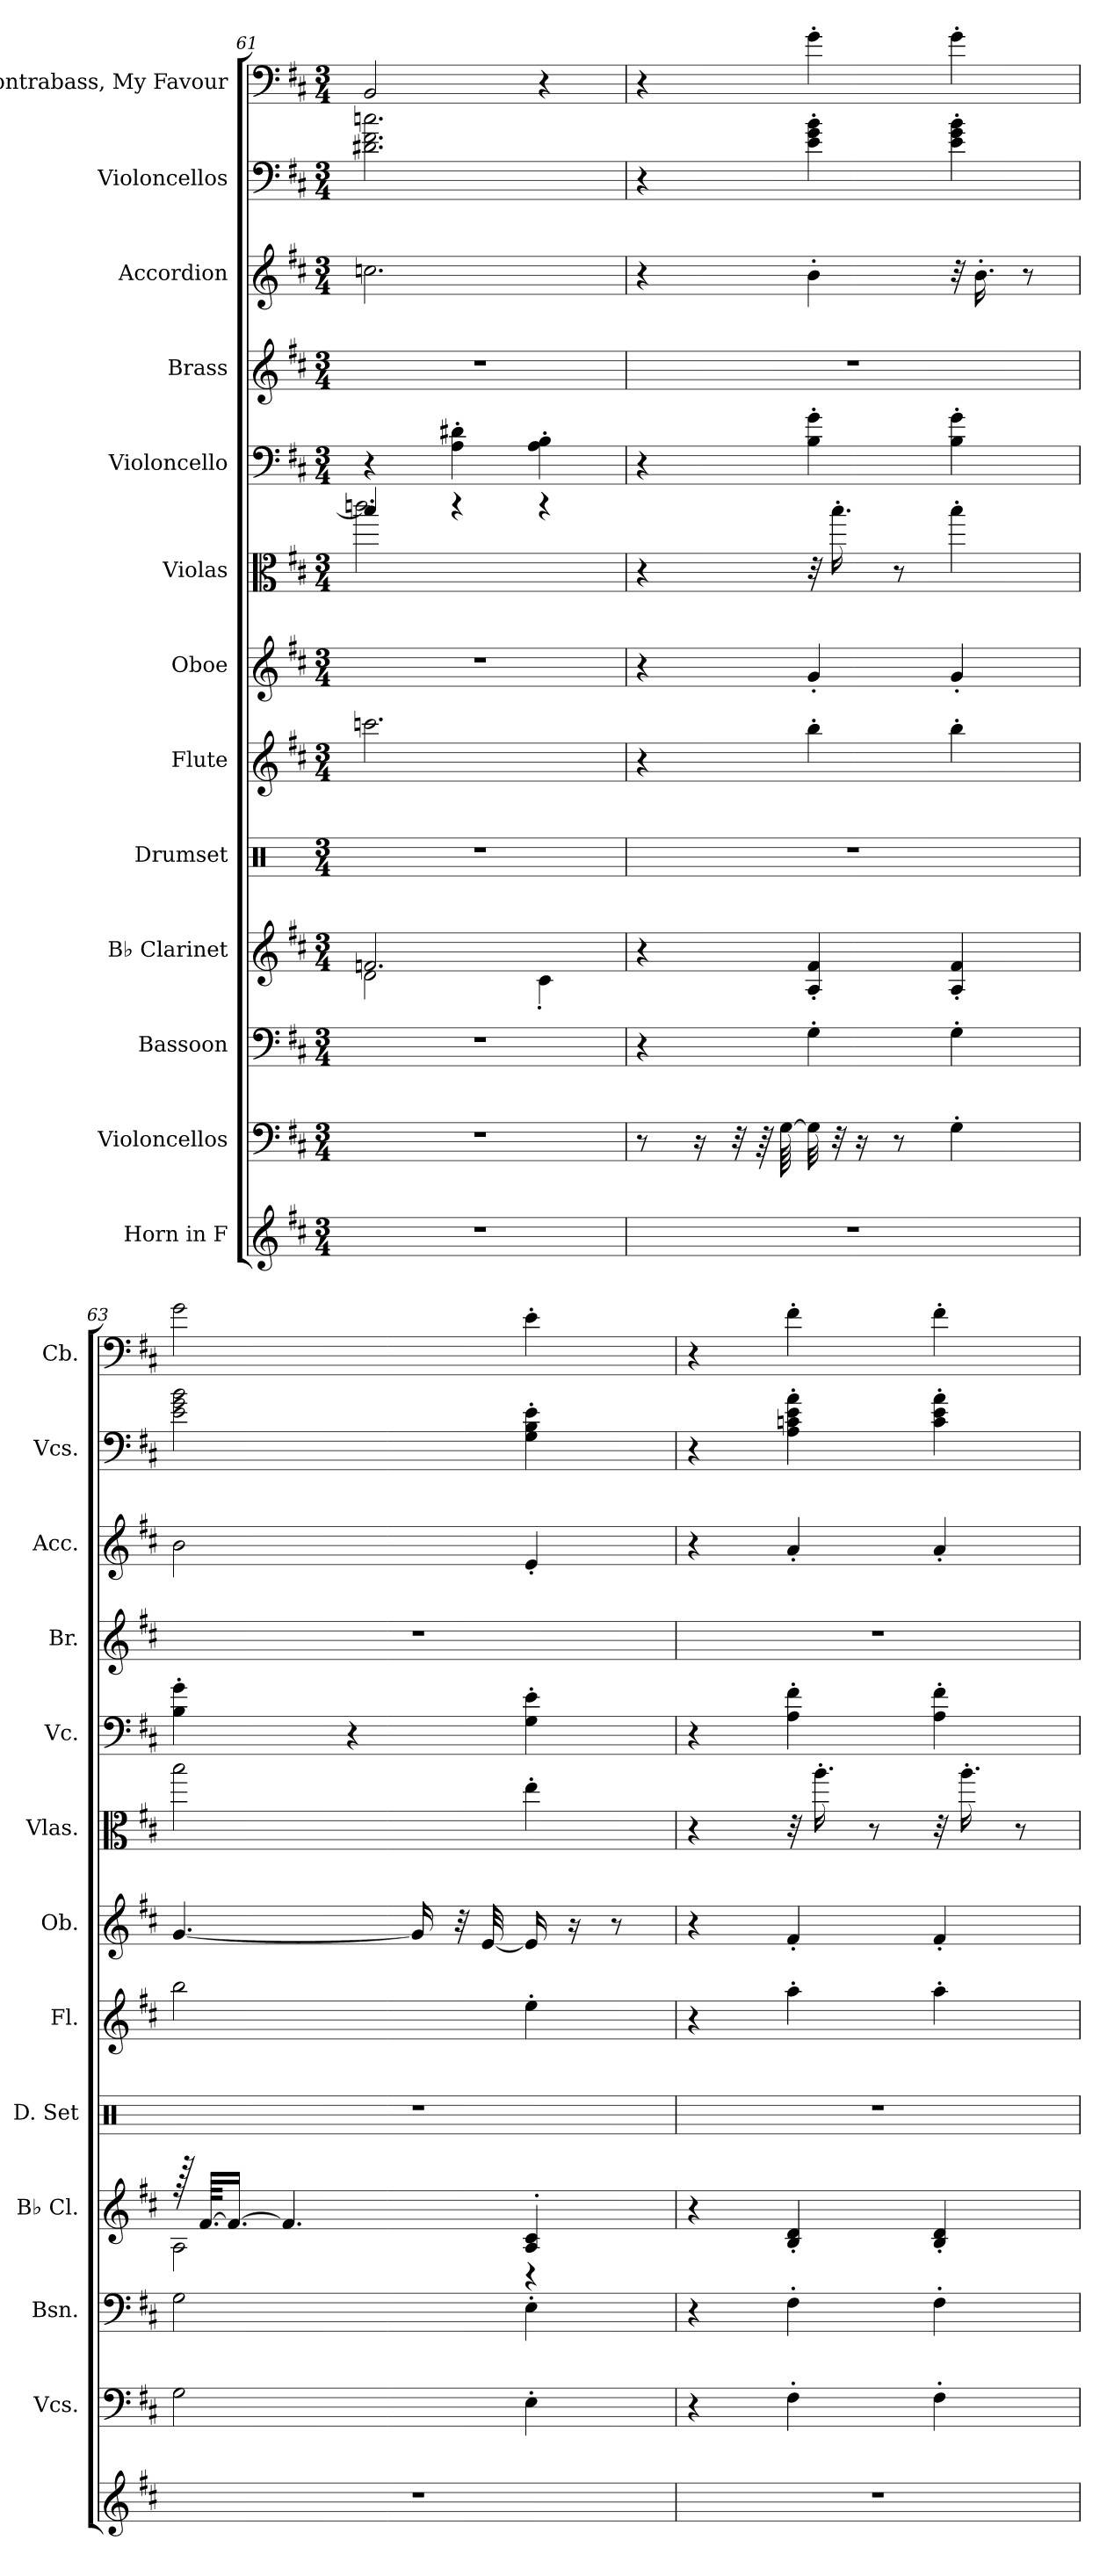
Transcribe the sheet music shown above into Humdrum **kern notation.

**kern	**kern	**kern	**kern	**kern	**kern	**kern	**kern	**kern	**kern	**kern	**kern	**kern
*part13	*part12	*part11	*part10	*part9	*part8	*part7	*part6	*part5	*part4	*part3	*part2	*part1
*staff13	*staff12	*staff11	*staff10	*staff9	*staff8	*staff7	*staff6	*staff5	*staff4	*staff3	*staff2	*staff1
*I"Horn in F	*I"Violoncellos	*I"Bassoon	*I"B♭ Clarinet	*I"Drumset	*I"Flute	*I"Oboe	*I"Violas	*I"Violoncello	*I"Brass	*I"Accordion	*I"Violoncellos	*I"Contrabass, My Favour
*	*I'Vcs.	*I'Bsn.	*I'B♭ Cl.	*I'D. Set	*I'Fl.	*I'Ob.	*I'Vlas.	*I'Vc.	*I'Br.	*I'Acc.	*I'Vcs.	*I'Cb.
*clefG2	*clefF4	*clefF4	*clefG2	*clefX	*clefG2	*clefG2	*clefC3	*clefF4	*clefG2	*clefG2	*clefF4	*clefF4
*ITrd4c7	*	*	*ITrd1c2	*	*	*	*	*	*	*	*	*ITrd7c12
*k[f#]	*k[f#c#]	*k[f#c#]	*k[]	*k[]	*k[f#c#]	*k[f#c#]	*k[f#c#]	*k[f#c#]	*k[f#c#]	*k[f#c#]	*k[f#c#]	*k[f#c#]
*M3/4	*M3/4	*M3/4	*M3/4	*M3/4	*M3/4	*M3/4	*M3/4	*M3/4	*M3/4	*M3/4	*M3/4	*M3/4
=61	=61	=61	=61	=61	=61	=61	=61	=61	=61	=61	=61	=61
*	*	*	*^	*	*	*	*^	*	*	*	*	*
2.r	2.r	2.r	2.e-X/	2c\	2.r	2.cccn\	2.r	4bb/]	2.cccn\	4r	2.r	2.ccn\	2.d#X\ 2.f#\ 2.ccn\	2BBB/
.	.	.	.	.	.	.	.	4r	.	4A\' 4d#X\'	.	.	.	.
.	.	.	.	4B'\	.	.	.	4r	.	4A\' 4B\'	.	.	.	4r
*	*	*	*v	*v	*	*	*	*v	*v	*	*	*	*	*
=62	=62	=62	=62	=62	=62	=62	=62	=62	=62	=62	=62	=62
2.r	8r	4r	4r	2.r	4r	4r	4r	4r	2.r	4r	4r	4r
.	16r	.	.	.	.	.	.	.	.	.	.	.
.	32r	.	.	.	.	.	.	.	.	.	.	.
.	64r	.	.	.	.	.	.	.	.	.	.	.
.	[64G\	.	.	.	.	.	.	.	.	.	.	.
.	32G\]	4G'\	4G/' 4e/'	.	4bb'\	4g'/	32r	4B\' 4g\'	.	4b'\	4e\' 4g\' 4b\'	4G'\
.	32r	.	.	.	.	.	16.bb'\	.	.	.	.	.
.	16r	.	.	.	.	.	.	.	.	.	.	.
.	8r	.	.	.	.	.	8r	.	.	.	.	.
.	4G'\	4G'\	4G/' 4e/'	.	4bb'\	4g'/	4bb'\	4B\' 4g\'	.	32r	4e\' 4g\' 4b\'	4G'\
.	.	.	.	.	.	.	.	.	.	16.b'\	.	.
.	.	.	.	.	.	.	.	.	.	8r	.	.
!!LO:PB:g=z
=63	=63	=63	=63	=63	=63	=63	=63	=63	=63	=63	=63	=63
*	*	*	*^	*	*	*	*	*	*	*	*	*
2.r	2G\	2G\	128r	2G\	2.r	2bb\	[4.g/	2bb\	4B\' 4g\'	2.r	2b\	2e\ 2g\ 2b\	2G\
.	.	.	[64.e/KKLL	.	.	.	.	.	.	.	.	.	.
.	.	.	16.e/JJ_	.	.	.	.	.	.	.	.	.	.
.	.	.	4.e/]	.	.	.	.	.	.	.	.	.	.
.	.	.	.	.	.	.	.	.	4r	.	.	.	.
.	.	.	.	.	.	.	16g/]	.	.	.	.	.	.
.	.	.	.	.	.	.	32r	.	.	.	.	.	.
.	.	.	.	.	.	.	[32e/	.	.	.	.	.	.
.	4E'\	4E'\	4G/' 4B/'	4r	.	4ee'\	16e/]	4ee'\	4G\' 4e\'	.	4e'/	4G\' 4B\' 4e\'	4E'\
.	.	.	.	.	.	.	16r	.	.	.	.	.	.
.	.	.	.	.	.	.	8r	.	.	.	.	.	.
*	*	*	*v	*v	*	*	*	*	*	*	*	*	*
=64	=64	=64	=64	=64	=64	=64	=64	=64	=64	=64	=64	=64
2.r	4r	4r	4r	2.r	4r	4r	4r	4r	2.r	4r	4r	4r
.	4F#'\	4F#'\	4A/' 4c/'	.	4aa'\	4f#'/	32r	4A\' 4f#\'	.	4a'/	4A\' 4cn\' 4e\' 4a\'	4F#'\
.	.	.	.	.	.	.	16.aa'\	.	.	.	.	.
.	.	.	.	.	.	.	8r	.	.	.	.	.
.	4F#'\	4F#'\	4A/' 4c/'	.	4aa'\	4f#'/	32r	4A\' 4f#\'	.	4a'/	4c\' 4e\' 4a\'	4F#'\
.	.	.	.	.	.	.	16.aa'\	.	.	.	.	.
.	.	.	.	.	.	.	8r	.	.	.	.	.
=	=	=	=	=	=	=	=	=	=	=	=	=
*-	*-	*-	*-	*-	*-	*-	*-	*-	*-	*-	*-	*-
